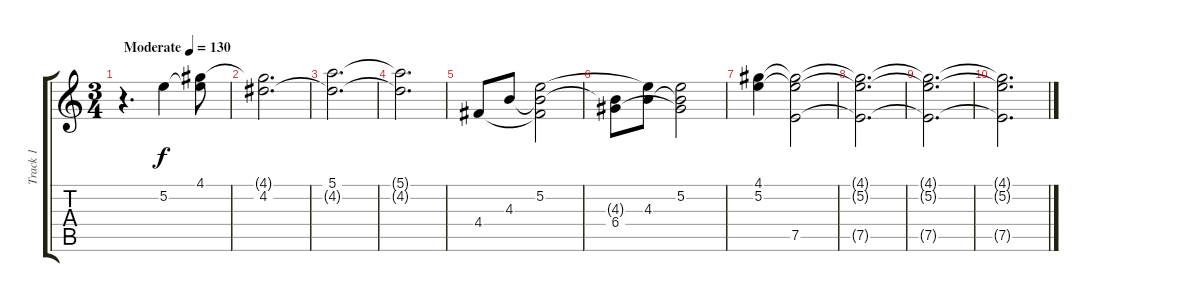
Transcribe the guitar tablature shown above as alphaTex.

\track ("Track 1" "Track 1") {instrument overdrivenguitar}
\staff {score tabs}
\tuning (E4 B3 G3 D3 A2 E2) {hide}
\ts (3 4)
\tempo (130 "Moderate")
\clef g2
\ks c
r.4{d dy f instrument overdrivenguitar} 5.2.4 (4.1 5.2{t}).8 |
(4.1{t} 4.2).2{d} |
(5.1 4.2{t}).2{d} |
(5.1{t} 4.2{t}).2{d} |
4.4.8 4.3.8 (5.2 4.3{t} 4.4{t}).2 |
(4.3{t} 6.4).8 (5.2{t} 4.3).8 (5.2 4.3{t} 6.4{t}).2 |
(4.1 5.2).4 (4.1{t} 5.2{t} 7.5).2 |
(4.1{t} 5.2{t} 7.5{t}).2{d} |
(4.1{t} 5.2{t} 7.5{t}).2{d} |
(4.1{t} 5.2{t} 7.5{t}).2{d}
